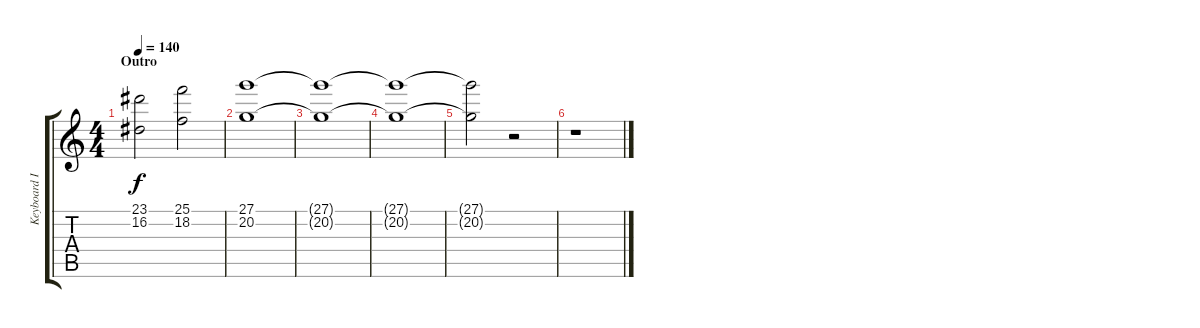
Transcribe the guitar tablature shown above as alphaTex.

\track ("Keyboard I" "Keyboard I") {instrument stringensemble1}
\staff {score tabs}
\tuning (E4 B3 G3 D3 A2 E2) {hide}
\ts (4 4)
\section ("" "Outro")
\tempo 140
\clef g2
\ks c
(23.1 16.2).2{dy f} (25.1 18.2).2 |
(27.1 20.2).1 |
(27.1{t} 20.2{t}).1 |
(27.1{t} 20.2{t}).1 |
(27.1{t} 20.2{t}).2 r.2 |
r.1
